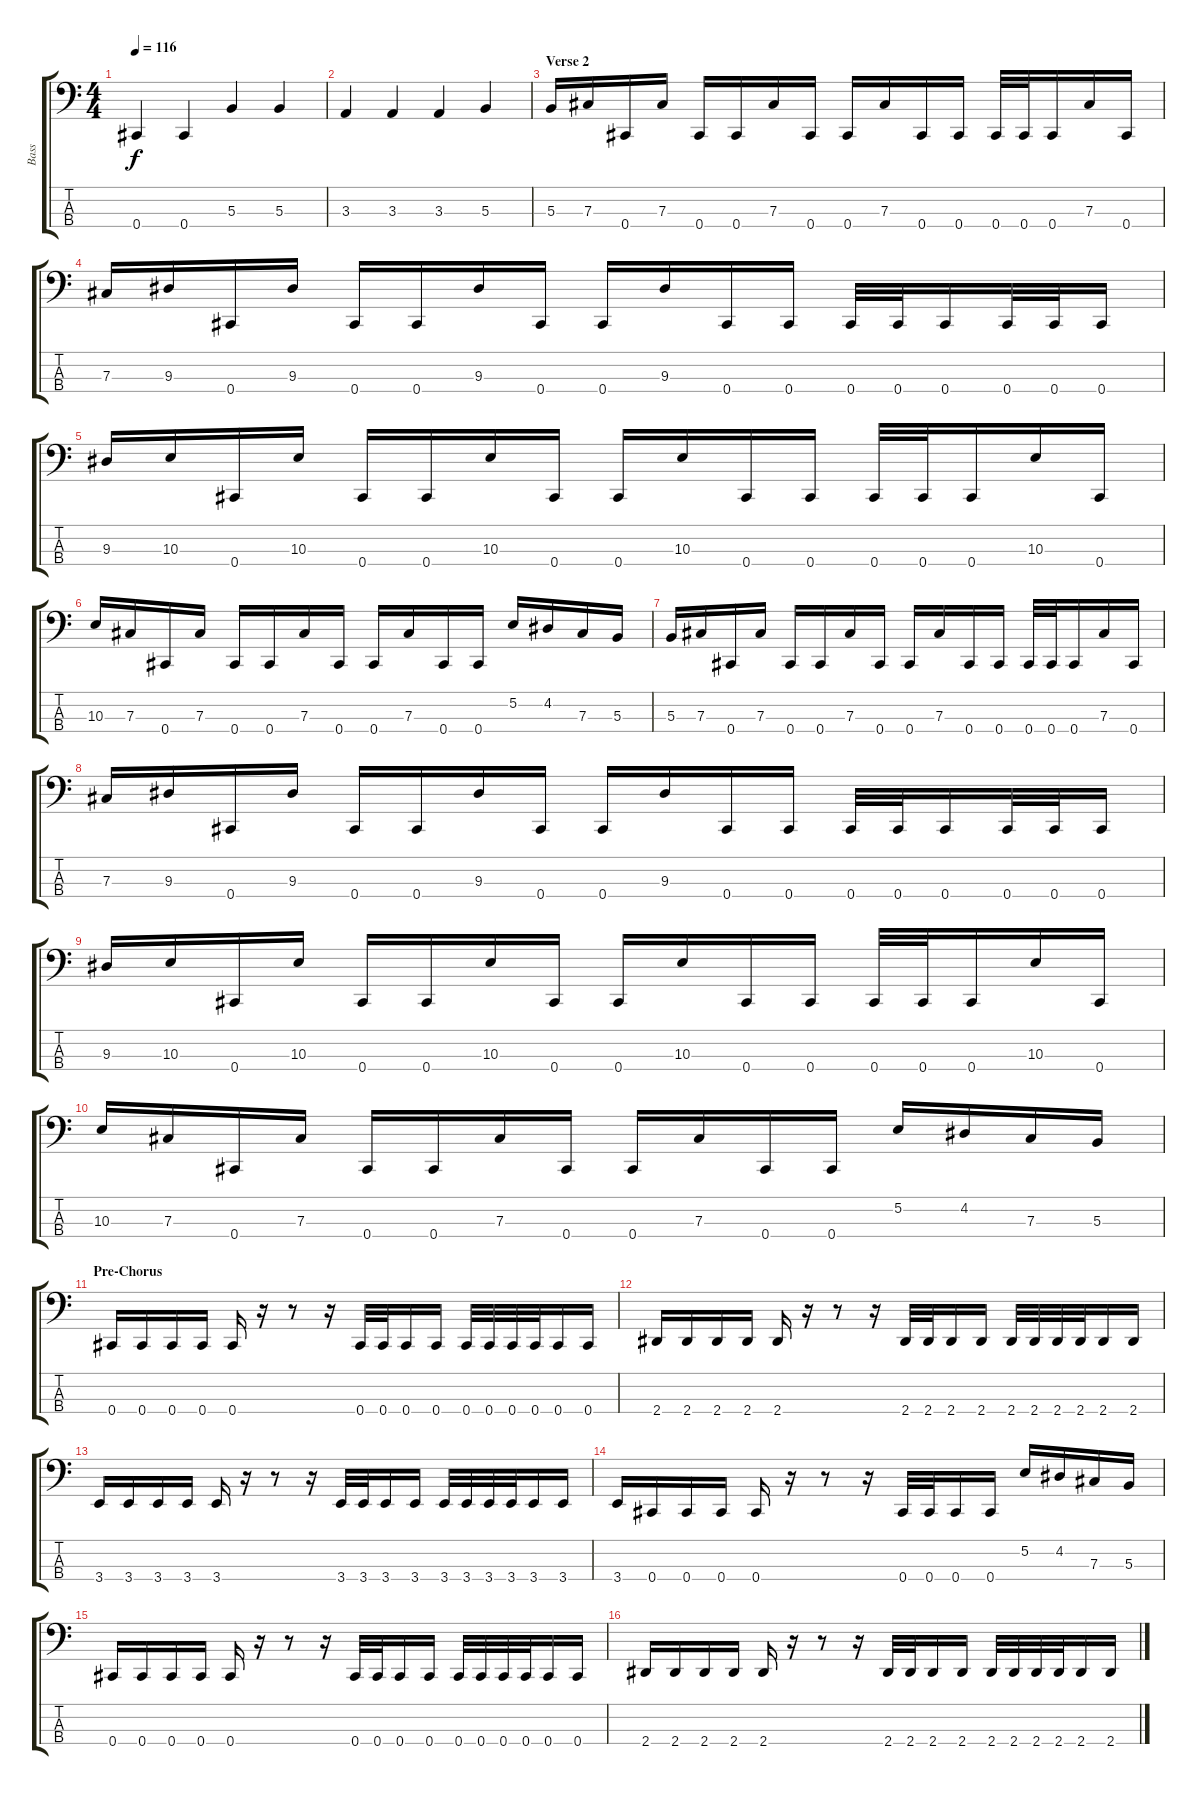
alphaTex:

\track ("Bass" "Bass") {instrument electricbassfinger}
\staff {score tabs}
\tuning (E2 B1 Gb1 Db1) {hide}
\ts (4 4)
\tempo 116
\clef f4
\ks c
0.4.4{dy f} 0.4.4 5.3.4 5.3.4 |
3.3.4 3.3.4 3.3.4 5.3.4 |
\section ("" "Verse 2")
5.3.16 7.3.16 0.4.16 7.3.16 0.4.16 0.4.16 7.3.16 0.4.16 0.4.16 7.3.16 0.4.16 0.4.16 0.4.32 0.4.32 0.4.16 7.3.16 0.4.16 |
7.3.16 9.3.16 0.4.16 9.3.16 0.4.16 0.4.16 9.3.16 0.4.16 0.4.16 9.3.16 0.4.16 0.4.16 0.4.32 0.4.32 0.4.16 0.4.32 0.4.32 0.4.16 |
9.3.16 10.3.16 0.4.16 10.3.16 0.4.16 0.4.16 10.3.16 0.4.16 0.4.16 10.3.16 0.4.16 0.4.16 0.4.32 0.4.32 0.4.16 10.3.16 0.4.16 |
10.3.16 7.3.16 0.4.16 7.3.16 0.4.16 0.4.16 7.3.16 0.4.16 0.4.16 7.3.16 0.4.16 0.4.16 5.2.16 4.2.16 7.3.16 5.3.16 |
5.3.16 7.3.16 0.4.16 7.3.16 0.4.16 0.4.16 7.3.16 0.4.16 0.4.16 7.3.16 0.4.16 0.4.16 0.4.32 0.4.32 0.4.16 7.3.16 0.4.16 |
7.3.16 9.3.16 0.4.16 9.3.16 0.4.16 0.4.16 9.3.16 0.4.16 0.4.16 9.3.16 0.4.16 0.4.16 0.4.32 0.4.32 0.4.16 0.4.32 0.4.32 0.4.16 |
9.3.16 10.3.16 0.4.16 10.3.16 0.4.16 0.4.16 10.3.16 0.4.16 0.4.16 10.3.16 0.4.16 0.4.16 0.4.32 0.4.32 0.4.16 10.3.16 0.4.16 |
10.3.16 7.3.16 0.4.16 7.3.16 0.4.16 0.4.16 7.3.16 0.4.16 0.4.16 7.3.16 0.4.16 0.4.16 5.2.16 4.2.16 7.3.16 5.3.16 |
\section ("" "Pre-Chorus")
0.4.16 0.4.16 0.4.16 0.4.16 0.4.16 r.16 r.8 r.16 0.4.32 0.4.32 0.4.16 0.4.16 0.4.32 0.4.32 0.4.32 0.4.32 0.4.16 0.4.16 |
2.4.16 2.4.16 2.4.16 2.4.16 2.4.16 r.16 r.8 r.16 2.4.32 2.4.32 2.4.16 2.4.16 2.4.32 2.4.32 2.4.32 2.4.32 2.4.16 2.4.16 |
3.4.16 3.4.16 3.4.16 3.4.16 3.4.16 r.16 r.8 r.16 3.4.32 3.4.32 3.4.16 3.4.16 3.4.32 3.4.32 3.4.32 3.4.32 3.4.16 3.4.16 |
3.4.16 0.4.16 0.4.16 0.4.16 0.4.16 r.16 r.8 r.16 0.4.32 0.4.32 0.4.16 0.4.16 5.2.16 4.2.16 7.3.16 5.3.16 |
0.4.16 0.4.16 0.4.16 0.4.16 0.4.16 r.16 r.8 r.16 0.4.32 0.4.32 0.4.16 0.4.16 0.4.32 0.4.32 0.4.32 0.4.32 0.4.16 0.4.16 |
2.4.16 2.4.16 2.4.16 2.4.16 2.4.16 r.16 r.8 r.16 2.4.32 2.4.32 2.4.16 2.4.16 2.4.32 2.4.32 2.4.32 2.4.32 2.4.16 2.4.16
